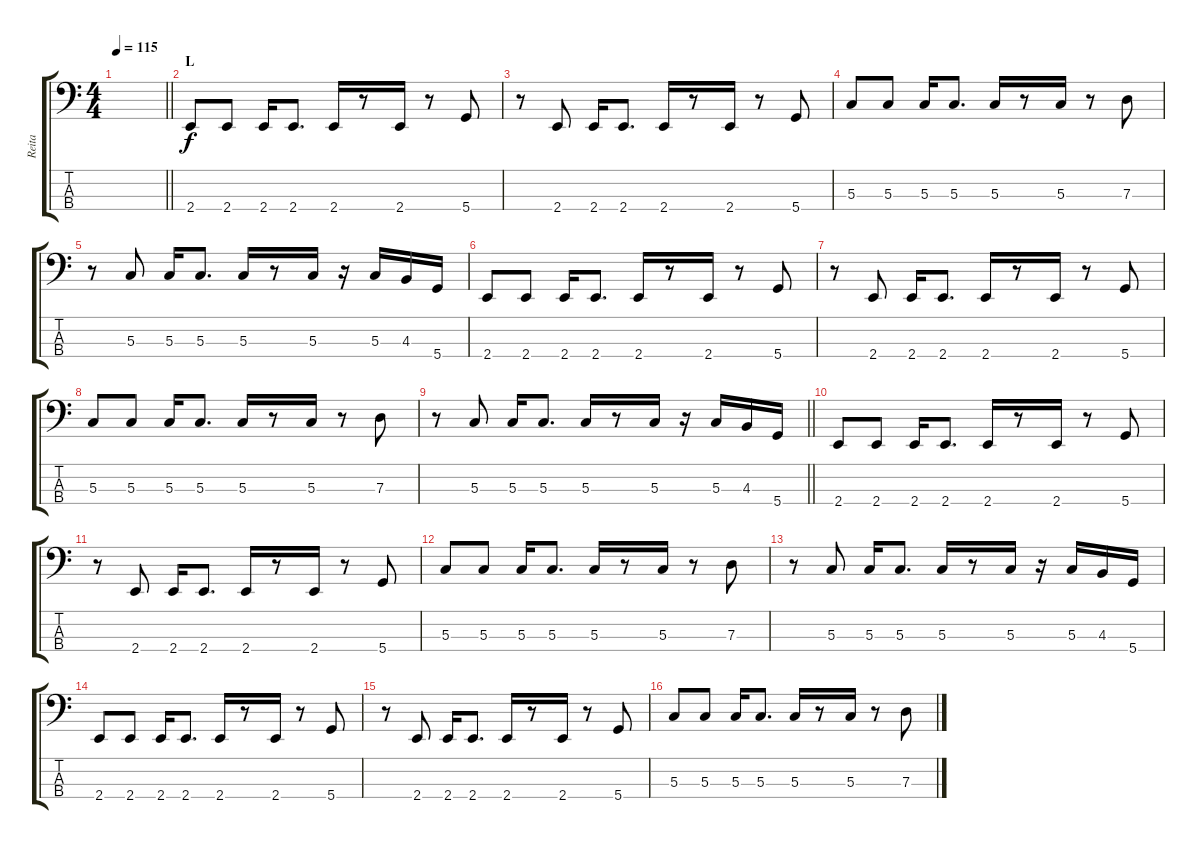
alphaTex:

\track ("Reita" "Reita") {instrument electricbassfinger}
\staff {score tabs}
\tuning (F2 C2 G1 D1) {hide}
\ts (4 4)
\tempo 115
\clef f4
\barLineRight lightlight
\ks c
|
\section ("" "L")
2.4.8 2.4.8 2.4.16 2.4.8{d} 2.4.16 r.8 2.4.16 r.8 5.4.8 |
r.8 2.4.8 2.4.16 2.4.8{d} 2.4.16 r.8 2.4.16 r.8 5.4.8 |
5.3.8 5.3.8 5.3.16 5.3.8{d} 5.3.16 r.8 5.3.16 r.8 7.3.8 |
r.8 5.3.8 5.3.16 5.3.8{d} 5.3.16 r.8 5.3.16 r.16 5.3.16 4.3.16 5.4.16 |
2.4.8 2.4.8 2.4.16 2.4.8{d} 2.4.16 r.8 2.4.16 r.8 5.4.8 |
r.8 2.4.8 2.4.16 2.4.8{d} 2.4.16 r.8 2.4.16 r.8 5.4.8 |
5.3.8 5.3.8 5.3.16 5.3.8{d} 5.3.16 r.8 5.3.16 r.8 7.3.8 |
\barLineRight lightlight
r.8 5.3.8 5.3.16 5.3.8{d} 5.3.16 r.8 5.3.16 r.16 5.3.16 4.3.16 5.4.16 |
2.4.8 2.4.8 2.4.16 2.4.8{d} 2.4.16 r.8 2.4.16 r.8 5.4.8 |
r.8 2.4.8 2.4.16 2.4.8{d} 2.4.16 r.8 2.4.16 r.8 5.4.8 |
5.3.8 5.3.8 5.3.16 5.3.8{d} 5.3.16 r.8 5.3.16 r.8 7.3.8 |
r.8 5.3.8 5.3.16 5.3.8{d} 5.3.16 r.8 5.3.16 r.16 5.3.16 4.3.16 5.4.16 |
2.4.8 2.4.8 2.4.16 2.4.8{d} 2.4.16 r.8 2.4.16 r.8 5.4.8 |
r.8 2.4.8 2.4.16 2.4.8{d} 2.4.16 r.8 2.4.16 r.8 5.4.8 |
5.3.8 5.3.8 5.3.16 5.3.8{d} 5.3.16 r.8 5.3.16 r.8 7.3.8
